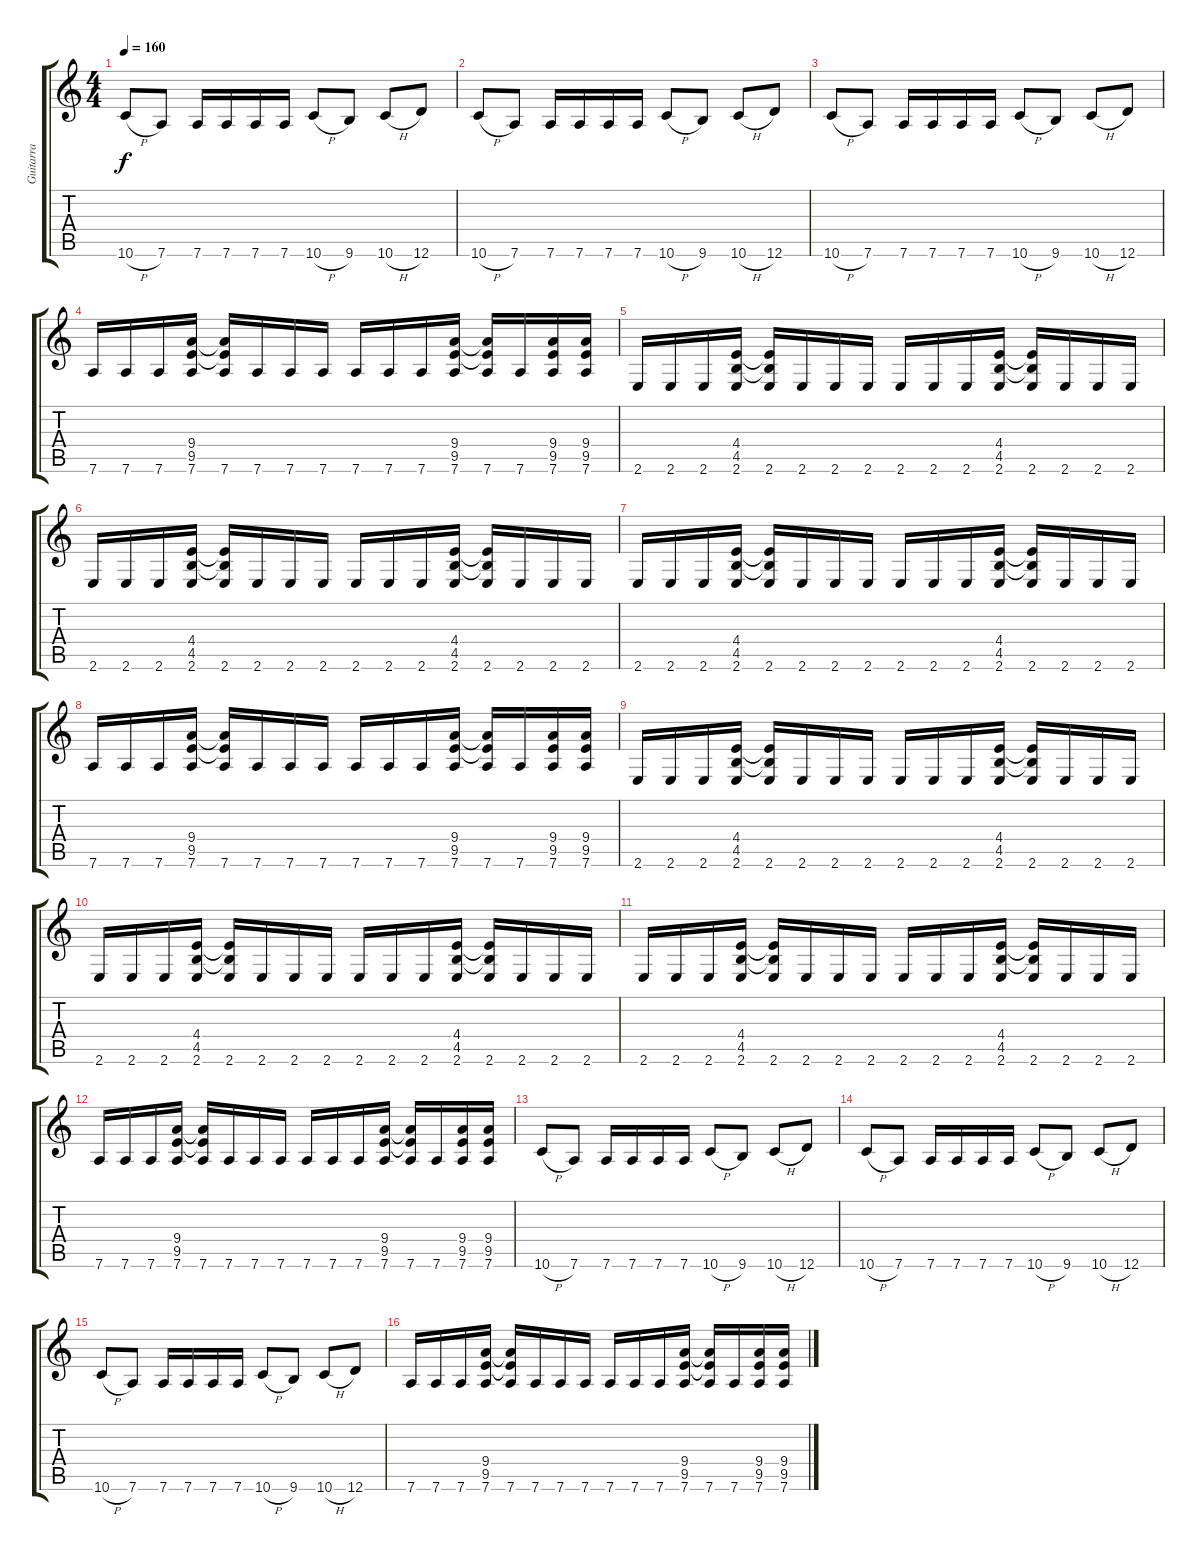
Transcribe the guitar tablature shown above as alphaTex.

\track ("Guitarra" "Guitarra") {instrument distortionguitar}
\staff {score tabs}
\tuning (D4 A3 F3 C3 G2 D2) {hide}
\ts (4 4)
\tempo 160
\clef g2
\ks c
10.6{h}.8{dy f} 7.6.8 7.6.16 7.6.16 7.6.16 7.6.16 10.6{h}.8 9.6.8 10.6{h}.8 12.6.8 |
10.6{h}.8 7.6.8 7.6.16 7.6.16 7.6.16 7.6.16 10.6{h}.8 9.6.8 10.6{h}.8 12.6.8 |
10.6{h}.8 7.6.8 7.6.16 7.6.16 7.6.16 7.6.16 10.6{h}.8 9.6.8 10.6{h}.8 12.6.8 |
7.6.16 7.6.16 7.6.16 (9.4 9.5 7.6).16 (9.4{t} 9.5{t} 7.6).16 7.6.16 7.6.16 7.6.16 7.6.16 7.6.16 7.6.16 (9.4 9.5 7.6).16 (9.4{t} 9.5{t} 7.6).16 7.6.16 (9.4 9.5 7.6).16 (9.4 9.5 7.6).16 |
2.6.16 2.6.16 2.6.16 (4.4 4.5 2.6).16 (4.4{t} 4.5{t} 2.6).16 2.6.16 2.6.16 2.6.16 2.6.16 2.6.16 2.6.16 (4.4 4.5 2.6).16 (4.4{t} 4.5{t} 2.6).16 2.6.16 2.6.16 2.6.16 |
2.6.16 2.6.16 2.6.16 (4.4 4.5 2.6).16 (4.4{t} 4.5{t} 2.6).16 2.6.16 2.6.16 2.6.16 2.6.16 2.6.16 2.6.16 (4.4 4.5 2.6).16 (4.4{t} 4.5{t} 2.6).16 2.6.16 2.6.16 2.6.16 |
2.6.16 2.6.16 2.6.16 (4.4 4.5 2.6).16 (4.4{t} 4.5{t} 2.6).16 2.6.16 2.6.16 2.6.16 2.6.16 2.6.16 2.6.16 (4.4 4.5 2.6).16 (4.4{t} 4.5{t} 2.6).16 2.6.16 2.6.16 2.6.16 |
7.6.16 7.6.16 7.6.16 (9.4 9.5 7.6).16 (9.4{t} 9.5{t} 7.6).16 7.6.16 7.6.16 7.6.16 7.6.16 7.6.16 7.6.16 (9.4 9.5 7.6).16 (9.4{t} 9.5{t} 7.6).16 7.6.16 (9.4 9.5 7.6).16 (9.4 9.5 7.6).16 |
2.6.16 2.6.16 2.6.16 (4.4 4.5 2.6).16 (4.4{t} 4.5{t} 2.6).16 2.6.16 2.6.16 2.6.16 2.6.16 2.6.16 2.6.16 (4.4 4.5 2.6).16 (4.4{t} 4.5{t} 2.6).16 2.6.16 2.6.16 2.6.16 |
2.6.16 2.6.16 2.6.16 (4.4 4.5 2.6).16 (4.4{t} 4.5{t} 2.6).16 2.6.16 2.6.16 2.6.16 2.6.16 2.6.16 2.6.16 (4.4 4.5 2.6).16 (4.4{t} 4.5{t} 2.6).16 2.6.16 2.6.16 2.6.16 |
2.6.16 2.6.16 2.6.16 (4.4 4.5 2.6).16 (4.4{t} 4.5{t} 2.6).16 2.6.16 2.6.16 2.6.16 2.6.16 2.6.16 2.6.16 (4.4 4.5 2.6).16 (4.4{t} 4.5{t} 2.6).16 2.6.16 2.6.16 2.6.16 |
7.6.16 7.6.16 7.6.16 (9.4 9.5 7.6).16 (9.4{t} 9.5{t} 7.6).16 7.6.16 7.6.16 7.6.16 7.6.16 7.6.16 7.6.16 (9.4 9.5 7.6).16 (9.4{t} 9.5{t} 7.6).16 7.6.16 (9.4 9.5 7.6).16 (9.4 9.5 7.6).16 |
10.6{h}.8 7.6.8 7.6.16 7.6.16 7.6.16 7.6.16 10.6{h}.8 9.6.8 10.6{h}.8 12.6.8 |
10.6{h}.8 7.6.8 7.6.16 7.6.16 7.6.16 7.6.16 10.6{h}.8 9.6.8 10.6{h}.8 12.6.8 |
10.6{h}.8 7.6.8 7.6.16 7.6.16 7.6.16 7.6.16 10.6{h}.8 9.6.8 10.6{h}.8 12.6.8 |
7.6.16 7.6.16 7.6.16 (9.4 9.5 7.6).16 (9.4{t} 9.5{t} 7.6).16 7.6.16 7.6.16 7.6.16 7.6.16 7.6.16 7.6.16 (9.4 9.5 7.6).16 (9.4{t} 9.5{t} 7.6).16 7.6.16 (9.4 9.5 7.6).16 (9.4 9.5 7.6).16
